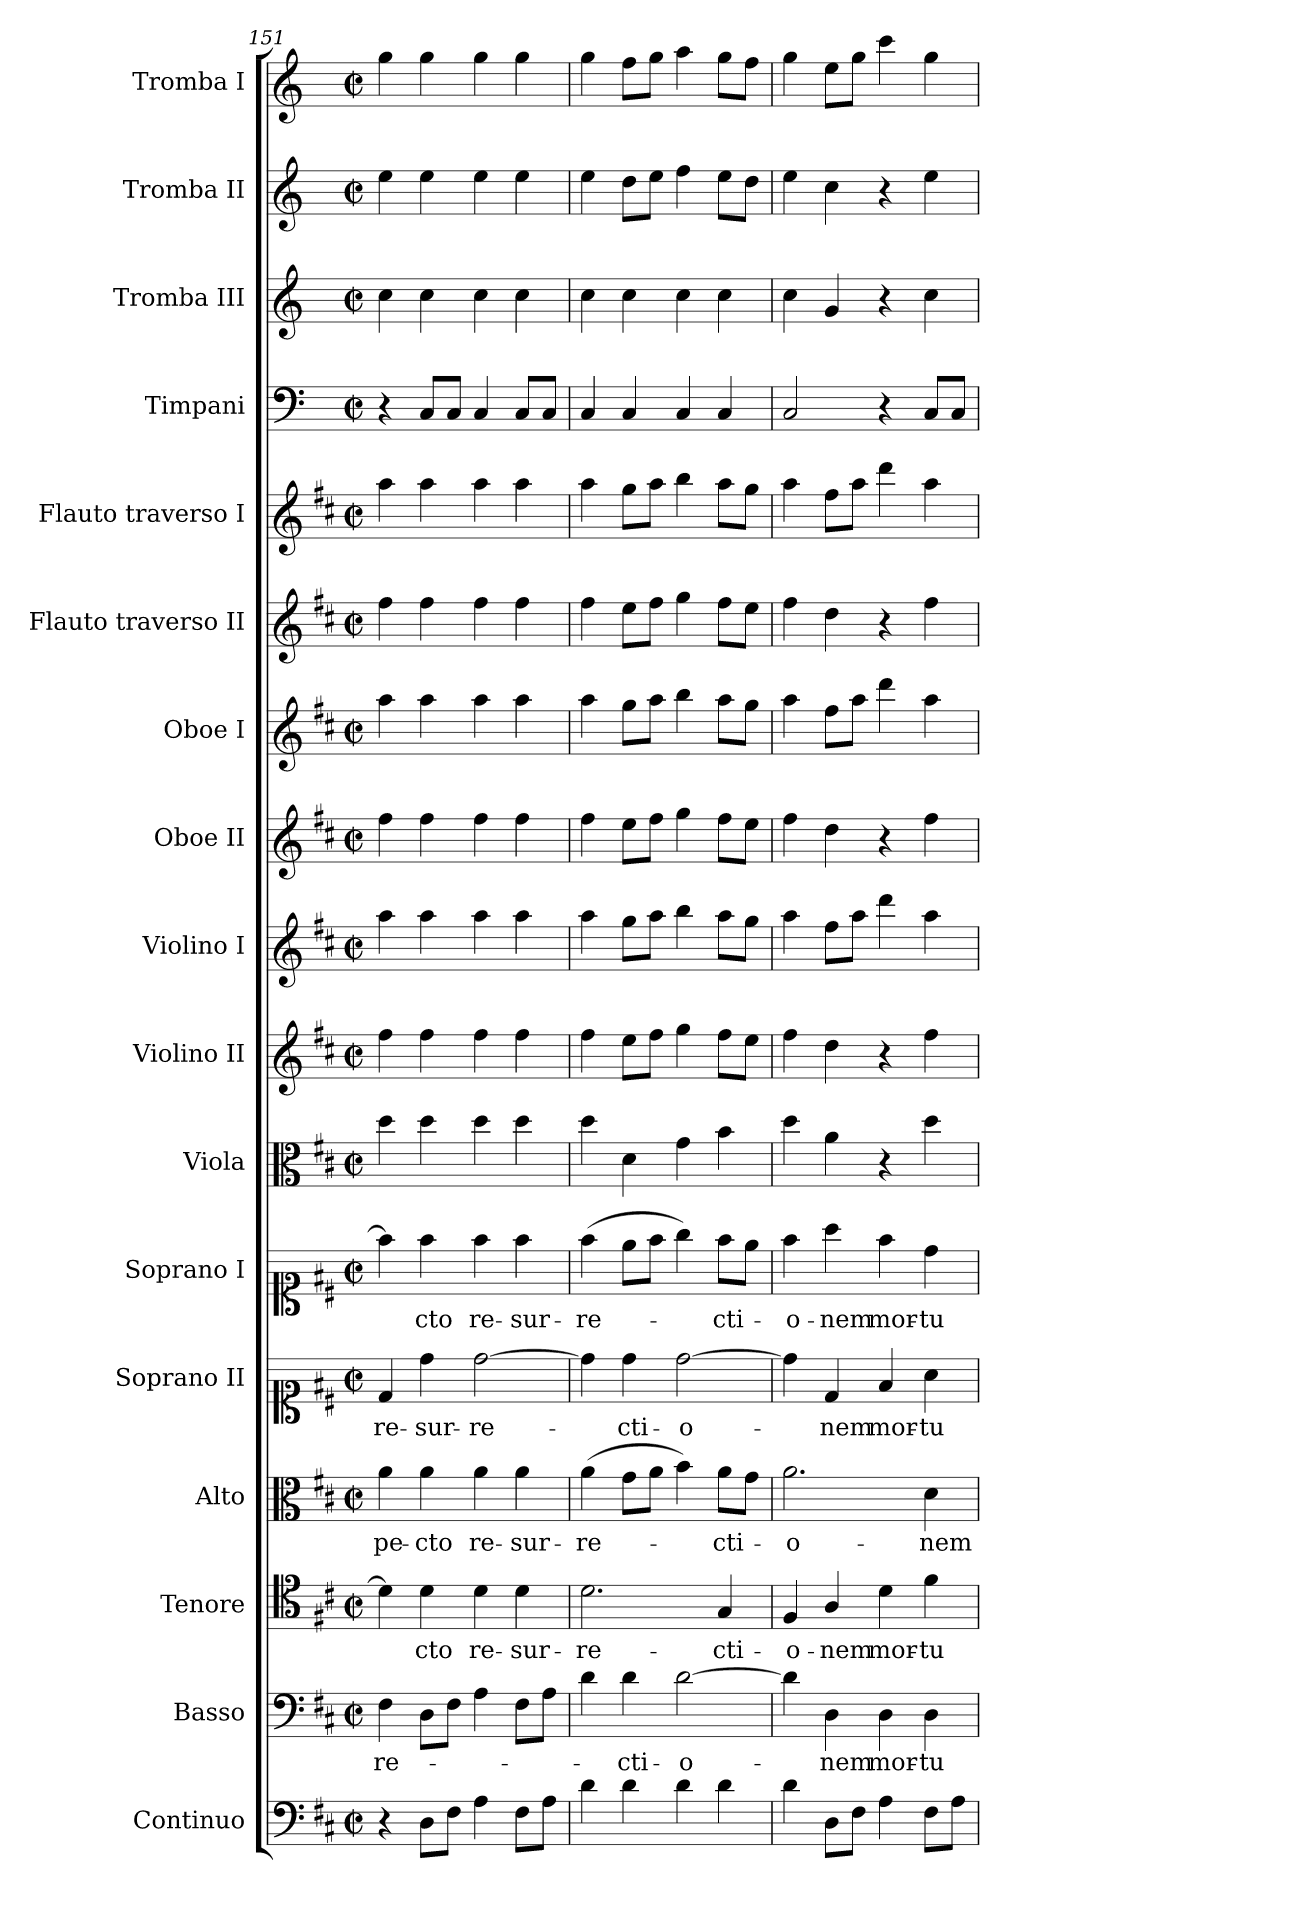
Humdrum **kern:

**kern	**kern	**text	**kern	**text	**kern	**text	**kern	**text	**kern	**text	**kern	**kern	**kern	**kern	**kern	**kern	**kern	**kern	**kern	**kern	**kern
*part17	*part16	*part16	*part15	*part15	*part14	*part14	*part13	*part13	*part12	*part12	*part11	*part10	*part9	*part8	*part7	*part6	*part5	*part4	*part3	*part2	*part1
*staff17	*staff16	*staff16	*staff15	*staff15	*staff14	*staff14	*staff13	*staff13	*staff12	*staff12	*staff11	*staff10	*staff9	*staff8	*staff7	*staff6	*staff5	*staff4	*staff3	*staff2	*staff1
*I"Continuo	*I"Basso	*	*I"Tenore	*	*I"Alto	*	*I"Soprano II	*	*I"Soprano I	*	*I"Viola	*I"Violino II	*I"Violino I	*I"Oboe II	*I"Oboe I	*I"Flauto traverso II	*I"Flauto traverso I	*I"Timpani	*I"Tromba III	*I"Tromba II	*I"Tromba I
*I'Cont.	*I'B.	*	*I'T.	*	*I'A.	*	*I'S. II	*	*I'S. I	*	*I'Vla.	*I'Vln. II	*I'Vln. I	*I'Ob. II	*I'Ob. I	*I'Fl. trv. II	*I'Fl. trv. I	*I'Timp.	*I'Tr. III	*I'Tr. II	*I'Tr. I
*clefF4	*clefF4	*	*clefC4	*	*clefC3	*	*clefC1	*	*clefC1	*	*clefC3	*clefG2	*clefG2	*clefG2	*clefG2	*clefG2	*clefG2	*clefF4	*clefG2	*clefG2	*clefG2
*	*	*	*	*	*	*	*	*	*	*	*	*	*	*	*	*	*	*ITrd-1c-2	*ITrd-1c-2	*ITrd-1c-2	*ITrd-1c-2
*k[f#c#]	*k[f#c#]	*	*k[f#c#]	*	*k[f#c#]	*	*k[f#c#]	*	*k[f#c#]	*	*k[f#c#]	*k[f#c#]	*k[f#c#]	*k[f#c#]	*k[f#c#]	*k[f#c#]	*k[f#c#]	*k[f#c#]	*k[f#c#]	*k[f#c#]	*k[f#c#]
*M2/2	*M2/2	*	*M2/2	*	*M2/2	*	*M2/2	*	*M2/2	*	*M2/2	*M2/2	*M2/2	*M2/2	*M2/2	*M2/2	*M2/2	*M2/2	*M2/2	*M2/2	*M2/2
*met(c|)	*met(c|)	*	*met(c|)	*	*met(c|)	*	*met(c|)	*	*met(c|)	*	*met(c|)	*met(c|)	*met(c|)	*met(c|)	*met(c|)	*met(c|)	*met(c|)	*met(c|)	*met(c|)	*met(c|)	*met(c|)
=151	=151	=151	=151	=151	=151	=151	=151	=151	=151	=151	=151	=151	=151	=151	=151	=151	=151	=151	=151	=151	=151
4r	4F#\	-re-	4d\]	.	4a\	-pe-	4d/	re-	4ff#\]	.	4dd\	4ff#\	4aa\	4ff#\	4aa\	4ff#\	4aa\	4r	4dd\	4ff#\	4aa\
8D\L	8D\L	.	4d\	-cto	4a\	-cto	4dd\	-sur-	4ff#\	-cto	4dd\	4ff#\	4aa\	4ff#\	4aa\	4ff#\	4aa\	8D/L	4dd\	4ff#\	4aa\
8F#\J	8F#\J	.	.	.	.	.	.	.	.	.	.	.	.	.	.	.	.	8D/J	.	.	.
4A\	4A\	.	4d\	re-	4a\	re-	[2dd\	-re-	4ff#\	re-	4dd\	4ff#\	4aa\	4ff#\	4aa\	4ff#\	4aa\	4D/	4dd\	4ff#\	4aa\
8F#\L	8F#\L	.	4d\	-sur-	4a\	-sur-	.	.	4ff#\	-sur-	4dd\	4ff#\	4aa\	4ff#\	4aa\	4ff#\	4aa\	8D/L	4dd\	4ff#\	4aa\
8A\J	8A\J	.	.	.	.	.	.	.	.	.	.	.	.	.	.	.	.	8D/J	.	.	.
=152	=152	=152	=152	=152	=152	=152	=152	=152	=152	=152	=152	=152	=152	=152	=152	=152	=152	=152	=152	=152	=152
4d\	4d\	.	2.d\	-re-	(4a\	-re-	4dd\]	.	(4ff#\	-re-	4dd\	4ff#\	4aa\	4ff#\	4aa\	4ff#\	4aa\	4D/	4dd\	4ff#\	4aa\
4d\	4d\	-cti-	.	.	8g\L	.	4dd\	-cti-	8ee\L	.	4d\	8ee\L	8gg\L	8ee\L	8gg\L	8ee\L	8gg\L	4D/	4dd\	8ee\L	8gg\L
.	.	.	.	.	8a\J	.	.	.	8ff#\J	.	.	8ff#\J	8aa\J	8ff#\J	8aa\J	8ff#\J	8aa\J	.	.	8ff#\J	8aa\J
4d\	[2d\	-o-	.	.	4b\)	.	[2dd\	-o-	4gg\)	.	4g\	4gg\	4bb\	4gg\	4bb\	4gg\	4bb\	4D/	4dd\	4gg\	4bb\
4d\	.	.	4G/	-cti-	8a\L	-cti-	.	.	8ff#\L	-cti-	4b\	8ff#\L	8aa\L	8ff#\L	8aa\L	8ff#\L	8aa\L	4D/	4dd\	8ff#\L	8aa\L
.	.	.	.	.	8g\J	.	.	.	8ee\J	.	.	8ee\J	8gg\J	8ee\J	8gg\J	8ee\J	8gg\J	.	.	8ee\J	8gg\J
=153	=153	=153	=153	=153	=153	=153	=153	=153	=153	=153	=153	=153	=153	=153	=153	=153	=153	=153	=153	=153	=153
4d\	4d\]	.	4F#/	-o-	2.a\	-o-	4dd\]	.	4ff#\	-o-	4dd\	4ff#\	4aa\	4ff#\	4aa\	4ff#\	4aa\	2D/	4dd\	4ff#\	4aa\
8D\L	4D\	-nem	4A/	-nem	.	.	4d/	-nem	4aa\	-nem	4a\	4dd\	8ff#\L	4dd\	8ff#\L	4dd\	8ff#\L	.	4a/	4dd\	8ff#\L
8F#\J	.	.	.	.	.	.	.	.	.	.	.	.	8aa\J	.	8aa\J	.	8aa\J	.	.	.	8aa\J
4A\	4D\	mor-	4d\	mor-	.	.	4f#/	mor-	4ff#\	mor-	4r	4r	4ddd\	4r	4ddd\	4r	4ddd\	4r	4r	4r	4ddd\
8F#\L	4D\	-tu-	4f#\	-tu-	4d\	-nem	4a\	-tu-	4dd\	-tu-	4dd\	4ff#\	4aa\	4ff#\	4aa\	4ff#\	4aa\	8D/L	4dd\	4ff#\	4aa\
8A\J	.	.	.	.	.	.	.	.	.	.	.	.	.	.	.	.	.	8D/J	.	.	.
=	=	=	=	=	=	=	=	=	=	=	=	=	=	=	=	=	=	=	=	=	=
*-	*-	*-	*-	*-	*-	*-	*-	*-	*-	*-	*-	*-	*-	*-	*-	*-	*-	*-	*-	*-	*-
